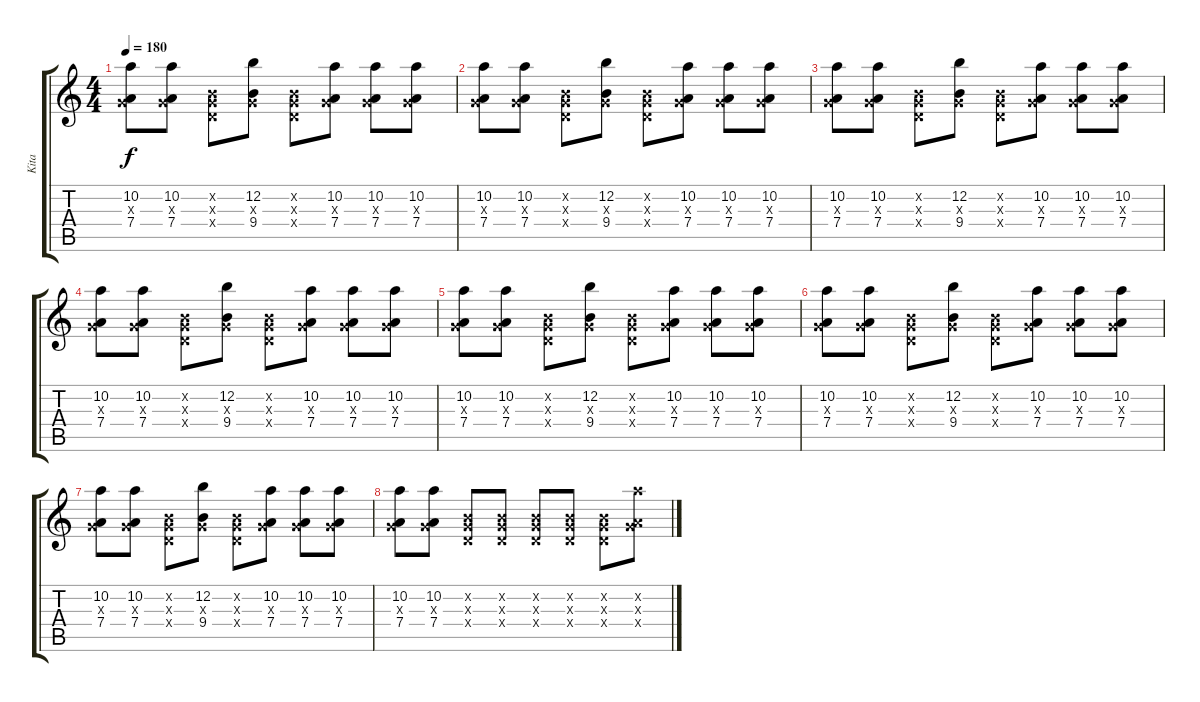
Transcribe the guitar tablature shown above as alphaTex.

\track ("Kita" "Kita") {instrument distortionguitar}
\staff {score tabs}
\tuning (E4 B3 G3 D3 A2 E2) {hide}
\ts (4 4)
\tempo 180
\clef g2
\ks c
(10.2 0.3{x} 7.4).8{dy f} (10.2 0.3{x} 7.4).8 (0.2{x} 0.3{x} 0.4{x}).8 (12.2 0.3{x} 9.4).8 (0.2{x} 0.3{x} 0.4{x}).8 (10.2 0.3{x} 7.4).8 (10.2 0.3{x} 7.4).8 (10.2 0.3{x} 7.4).8 |
(10.2 0.3{x} 7.4).8 (10.2 0.3{x} 7.4).8 (0.2{x} 0.3{x} 0.4{x}).8 (12.2 0.3{x} 9.4).8 (0.2{x} 0.3{x} 0.4{x}).8 (10.2 0.3{x} 7.4).8 (10.2 0.3{x} 7.4).8 (10.2 0.3{x} 7.4).8 |
(10.2 0.3{x} 7.4).8 (10.2 0.3{x} 7.4).8 (0.2{x} 0.3{x} 0.4{x}).8 (12.2 0.3{x} 9.4).8 (0.2{x} 0.3{x} 0.4{x}).8 (10.2 0.3{x} 7.4).8 (10.2 0.3{x} 7.4).8 (10.2 0.3{x} 7.4).8 |
(10.2 0.3{x} 7.4).8 (10.2 0.3{x} 7.4).8 (0.2{x} 0.3{x} 0.4{x}).8 (12.2 0.3{x} 9.4).8 (0.2{x} 0.3{x} 0.4{x}).8 (10.2 0.3{x} 7.4).8 (10.2 0.3{x} 7.4).8 (10.2 0.3{x} 7.4).8 |
(10.2 0.3{x} 7.4).8 (10.2 0.3{x} 7.4).8 (0.2{x} 0.3{x} 0.4{x}).8 (12.2 0.3{x} 9.4).8 (0.2{x} 0.3{x} 0.4{x}).8 (10.2 0.3{x} 7.4).8 (10.2 0.3{x} 7.4).8 (10.2 0.3{x} 7.4).8 |
(10.2 0.3{x} 7.4).8 (10.2 0.3{x} 7.4).8 (0.2{x} 0.3{x} 0.4{x}).8 (12.2 0.3{x} 9.4).8 (0.2{x} 0.3{x} 0.4{x}).8 (10.2 0.3{x} 7.4).8 (10.2 0.3{x} 7.4).8 (10.2 0.3{x} 7.4).8 |
(10.2 0.3{x} 7.4).8 (10.2 0.3{x} 7.4).8 (0.2{x} 0.3{x} 0.4{x}).8 (12.2 0.3{x} 9.4).8 (0.2{x} 0.3{x} 0.4{x}).8 (10.2 0.3{x} 7.4).8 (10.2 0.3{x} 7.4).8 (10.2 0.3{x} 7.4).8 |
(10.2 0.3{x} 7.4).8 (10.2 0.3{x} 7.4).8 (0.2{x} 0.3{x} 0.4{x}).8 (0.2{x} 0.3{x} 0.4{x}).8 (0.2{x} 0.3{x} 0.4{x}).8 (0.2{x} 0.3{x} 0.4{x}).8 (0.2{x} 0.3{x} 0.4{x}).8 (10.2{x} 0.3{x} 7.4{x}).8
